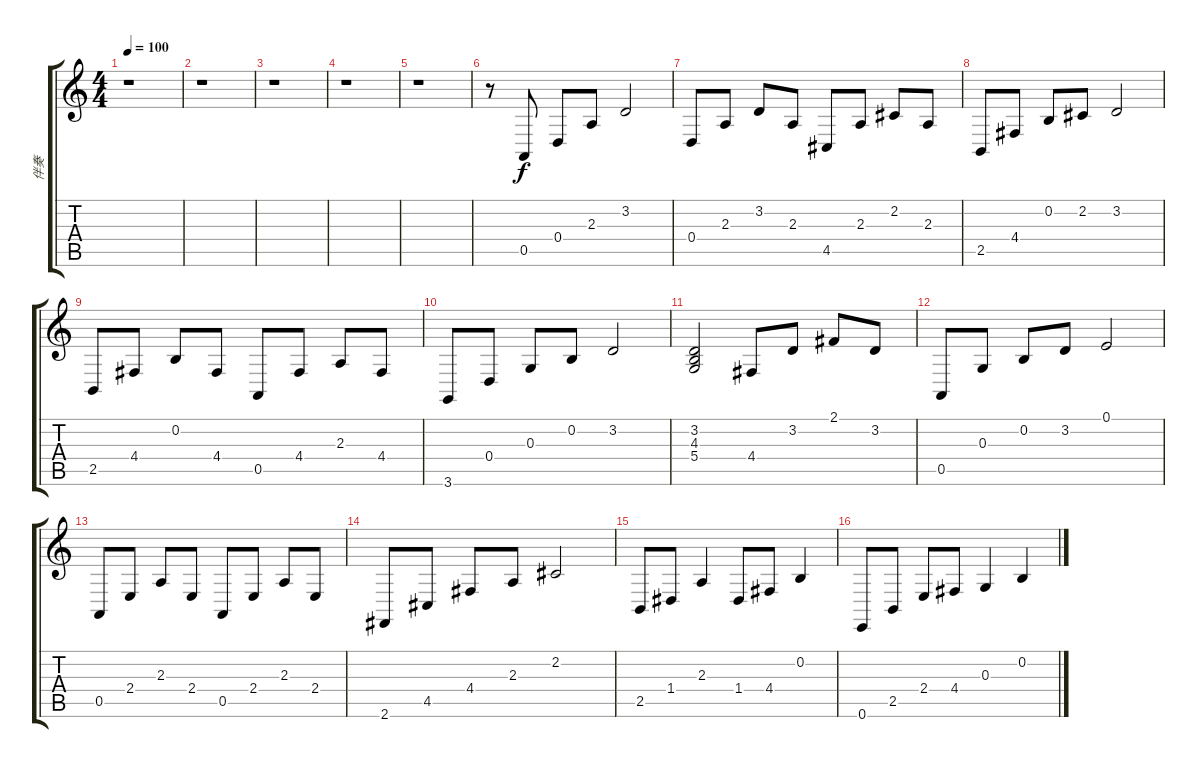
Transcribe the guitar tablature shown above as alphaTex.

\track ("伴奏" "伴奏") {instrument acousticgrandpiano}
\staff {score tabs}
\tuning (E4 B3 G3 D3 A2 E2) {hide}
\ts (4 4)
\tempo 100
\clef g2
\ks c
r.1{dy f instrument acousticgrandpiano} |
r.1 |
r.1 |
r.1 |
r.1 |
r.8 0.5.8 0.4.8 2.3.8 3.2.2 |
0.4.8 2.3.8 3.2.8 2.3.8 4.5.8 2.3.8 2.2.8 2.3.8 |
2.5.8 4.4.8 0.2.8 2.2.8 3.2.2 |
2.5.8 4.4.8 0.2.8 4.4.8 0.5.8 4.4.8 2.3.8 4.4.8 |
3.6.8 0.4.8 0.3.8 0.2.8 3.2.2 |
(3.2 4.3 5.4).2 4.4.8 3.2.8 2.1.8 3.2.8 |
0.5.8 0.3.8 0.2.8 3.2.8 0.1.2 |
0.5.8 2.4.8 2.3.8 2.4.8 0.5.8 2.4.8 2.3.8 2.4.8 |
2.6.8 4.5.8 4.4.8 2.3.8 2.2.2 |
2.5.8 1.4.8 2.3.4 1.4.8 4.4.8 0.2.4 |
0.6.8 2.5.8 2.4.8 4.4.8 0.3.4 0.2.4
